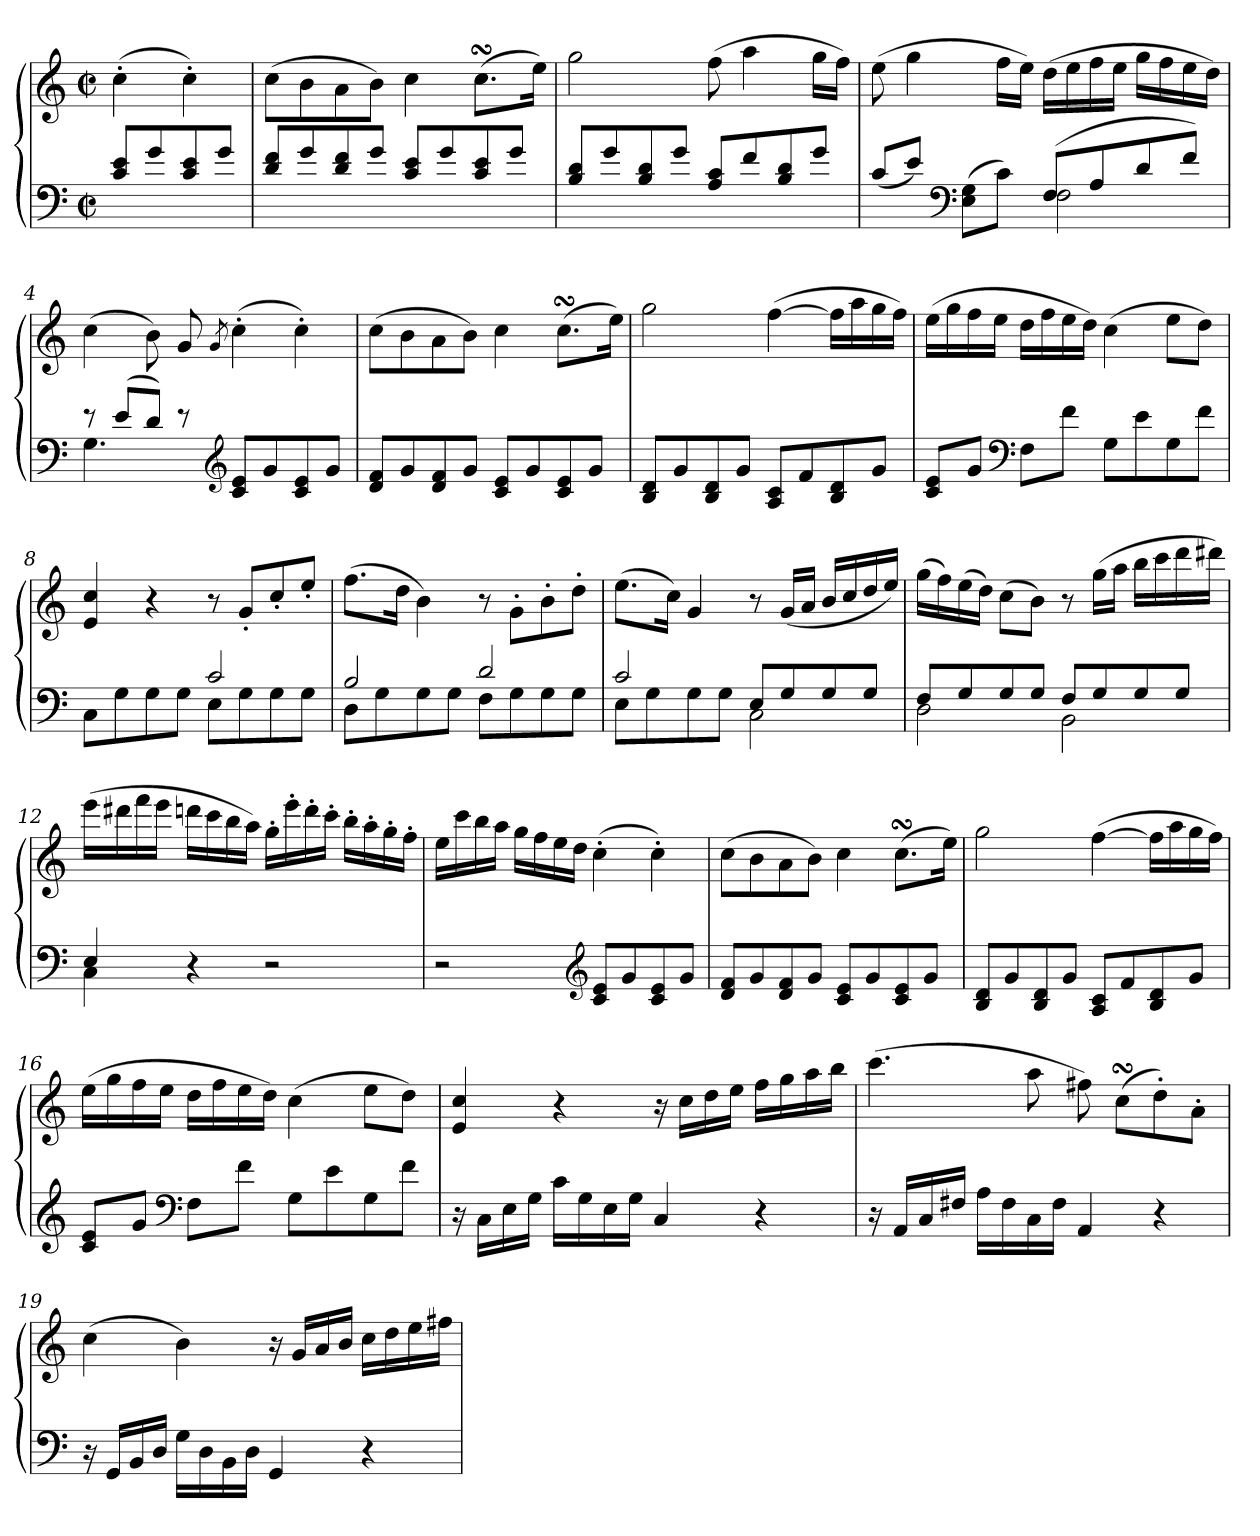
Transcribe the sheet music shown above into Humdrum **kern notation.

**kern	**kern	**dynam
*part1	*part1	*part1
*staff2	*staff1	*staff1/2
*clefF4	*clefG2	*
*k[]	*k[]	*
*C:	*C:	*
*M2/2	*M2/2	*
*met(c|)	*met(c|)	*
=	=	=
!	!	!LO:DY:b:t=%s dolce
!	!	!LO:DY:n=1:a
8c/ 8e/L	(>4cc'\	p Moderato e grazioso.
8g/	.	.
8c/ 8e/	4cc'\)	.
8g/J	.	.
=1	=1	=1
8d/ 8f/L	(>8cc\L	.
8g/	8b\	.
8d/ 8f/	8a\	.
8g/J	8b\J)	.
8c/ 8e/L	4cc\	.
8g/	.	.
8c/ 8e/	(>8.ccsSSs\L	.
8g/J	.	.
.	16ee\Jk)	.
=2	=2	=2
8B/ 8d/L	2gg\	.
8g/	.	.
8B/ 8d/	.	.
8g/J	.	.
8A/ 8c/L	(>8ff\	.
8f/	4aa\	.
8B/ 8d/	.	.
8g/J	16gg\LL	.
.	16ff\JJ)	.
=3	=3	=3
*^	*	*
(>8c/L	2ryy	(>8ee\	.
8e/J)	.	4gg\	.
*clefF4	*	*	*
(>8E\ 8G\L	.	.	.
8c\J)	.	16ff\LL	.
.	.	16ee\JJ)	.
(>8F/L	2F\	(>16dd\LL	.
.	.	16ee\	.
8A/	.	16ff\	.
.	.	16ee\JJ	.
8d/	.	16gg\LL	.
.	.	16ff\	.
8f/J)	.	16ee\	.
.	.	16dd\JJ)	.
!!LO:LB:g=z
=4	=4	=4	=4
8re	4.G\	(>4cc\	.
(>8e/L	.	.	.
8d/J)	.	8b\)	.
8rd	2ryy	8g/	.
*clefG2	*	*	*
.	.	8qg/	.
8c/ 8e/L	.	(>4cc'\	.
8g/	.	.	.
8c/ 8e/	.	4cc'\)	.
8g/J	8ryy	.	.
*v	*v	*	*
=5	=5	=5
8d/ 8f/L	(>8cc\L	.
8g/	8b\	.
8d/ 8f/	8a\	.
8g/J	8b\J)	.
8c/ 8e/L	4cc\	.
8g/	.	.
8c/ 8e/	(>8.ccsSSs\L	.
8g/J	.	.
.	16ee\Jk)	.
=6	=6	=6
8B/ 8d/L	2gg\	.
8g/	.	.
8B/ 8d/	.	.
8g/J	.	.
8A/ 8c/L	(>[4ff\	.
8f/	.	.
8B/ 8d/	16ff\LL]	.
.	16aa\	.
8g/J	16gg\	.
.	16ff\JJ)	.
=7	=7	=7
8c/ 8e/L	(>16ee\LL	.
.	16gg\	.
8g/J	16ff\	.
.	16ee\JJ	.
*clefF4	*	*
8F\L	16dd\LL	.
.	16ff\	.
8f\J	16ee\	.
.	16dd\JJ)	.
8G\L	(>4cc\	.
8e\	.	.
8G\	8ee\L	.
8f\J	8dd\J)	.
=8	=8	=8
*^	*	*
2ryy	8C\L	4e/ 4cc/	.
.	8G\	.	.
.	8G\	4r	.
.	8G\J	.	.
2c/	8E\L	8r	.
.	8G\	8g'/L	.
.	8G\	8cc'/	.
.	8G\J	8ee'/J	.
!!LO:LB:g=z
=9	=9	=9	=9
2B/	8D\L	(>8.ff\L	.
.	8G\	.	.
.	.	16dd\Jk	.
.	8G\	4b\)	.
.	8G\J	.	.
2d/	8F\L	8r	.
.	8G\	8g'\L	.
.	8G\	8b'\	.
.	8G\J	8dd'\J	.
=10	=10	=10	=10
2c/	8E\L	(>8.ee\L	.
.	8G\	.	.
.	.	16cc\Jk)	.
.	8G\	4g/	.
.	8G\J	.	.
8E/L	2C\	8r	.
8G/	.	(>16g/LL	.
.	.	16a/JJ	.
8G/	.	16b/LL	.
.	.	16cc/	.
8G/J	.	16dd/	.
.	.	16ee/JJ)	.
=11	=11	=11	=11
8F/L	2D\	(>16gg\LL	.
.	.	16ff\)	.
8G/	.	(>16ee\	.
.	.	16dd\JJ)	.
8G/	.	(>8cc\L	.
8G/J	.	8b\J)	.
8F/L	2BB\	8r	.
8G/	.	(>16gg\LL	.
.	.	16aa\JJ	.
8G/	.	16bb\LL	.
.	.	16ccc\	.
8G/J	.	16ddd\	.
.	.	16ddd#X\JJ)	.
=12	=12	=12	=12
4E/	4C\	(>16eee\LL	.
.	.	16ddd#X\	.
.	.	16fff\	.
.	.	16eee\JJ	.
4r	2.ryy	16dddn\LL	.
.	.	16ccc\	.
.	.	16bb\	.
.	.	16aa\JJ)	.
2r	.	16gg'\LL	.
.	.	16eee'\	.
.	.	16ddd'\	.
.	.	16ccc'\JJ	.
.	.	16bb'\LL	.
.	.	16aa'\	.
.	.	16gg'\	.
.	.	16ff'\JJ	.
*v	*v	*	*
!!LO:LB:g=z
=13	=13	=13
2r	16ee\LL	.
.	16ccc\	.
.	16bb\	.
.	16aa\JJ	.
.	16gg\LL	.
.	16ff\	.
.	16ee\	.
.	16dd\JJ	.
*clefG2	*	*
8c/ 8e/L	(>4cc'\	.
8g/	.	.
8c/ 8e/	4cc'\)	.
8g/J	.	.
=14	=14	=14
8d/ 8f/L	(>8cc\L	.
8g/	8b\	.
8d/ 8f/	8a\	.
8g/J	8b\J)	.
8c/ 8e/L	4cc\	.
8g/	.	.
8c/ 8e/	(>8.ccsSSs\L	.
8g/J	.	.
.	16ee\Jk)	.
=15	=15	=15
8B/ 8d/L	2gg\	.
8g/	.	.
8B/ 8d/	.	.
8g/J	.	.
8A/ 8c/L	(>[4ff\	.
8f/	.	.
8B/ 8d/	16ff\LL]	.
.	16aa\	.
8g/J	16gg\	.
.	16ff\JJ)	.
=16	=16	=16
8c/ 8e/L	(>16ee\LL	.
.	16gg\	.
8g/J	16ff\	.
.	16ee\JJ	.
*clefF4	*	*
8F\L	16dd\LL	.
.	16ff\	.
8f\J	16ee\	.
.	16dd\JJ)	.
8G\L	(>4cc\	.
8e\	.	.
8G\	8ee\L	.
8f\J	8dd\J)	.
=17	=17	=17
16r	4e/ 4cc/	.
16C\LL	.	.
16E\	.	.
16G\JJ	.	.
16c\LL	4r	.
16G\	.	.
16E\	.	.
16G\JJ	.	.
4C/	16r	.
.	16cc\LL	.
.	16dd\	.
.	16ee\JJ	.
4r	16ff\LL	.
.	16gg\	.
.	16aa\	.
.	16bb\JJ	.
!!LO:LB:g=z
=18	=18	=18
16r	(>4.ccc\	.
16AA/LL	.	.
16C/	.	.
16F#X/JJ	.	.
16A\LL	.	.
16F#\	.	.
16C\	8aa\	.
16F#\JJ	.	.
4AA/	8ff#X\)	.
.	(>8ccsSSs\L	.
4r	8dd'\)	.
.	8a'\J	.
=19	=19	=19
16r	(>4cc\	.
16GG/LL	.	.
16BB/	.	.
16D/JJ	.	.
16G\LL	4b\)	.
16D\	.	.
16BB\	.	.
16D\JJ	.	.
4GG/	16r	.
.	16g/LL	.
.	16a/	.
.	16b/JJ	.
4r	16cc\LL	.
.	16dd\	.
.	16ee\	.
.	16ff#X\JJ	.
=	=	=
*-	*-	*-
